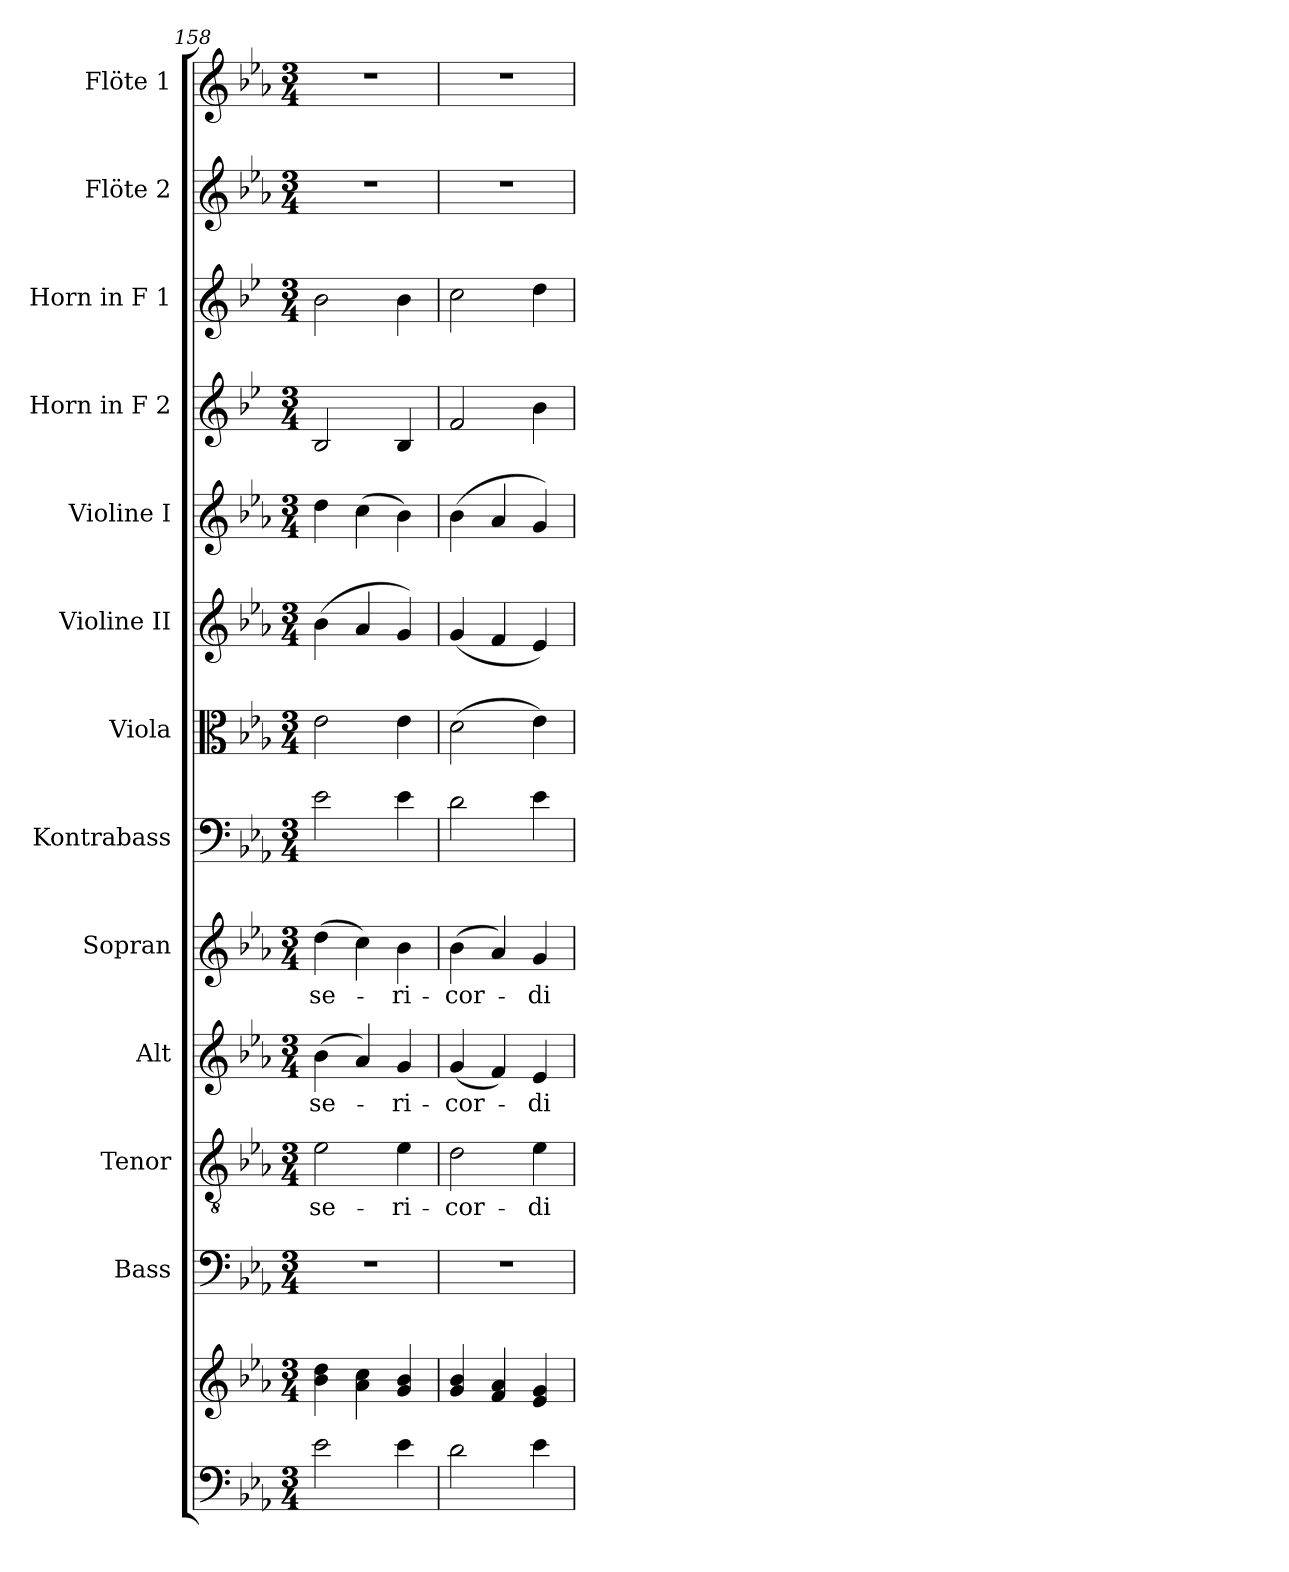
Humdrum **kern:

**kern	**kern	**kern	**kern	**text	**kern	**text	**kern	**text	**kern	**kern	**kern	**kern	**kern	**kern	**kern	**kern
*part13	*part13	*part12	*part11	*part11	*part10	*part10	*part9	*part9	*part8	*part7	*part6	*part5	*part4	*part3	*part2	*part1
*staff14	*staff13	*staff12	*staff11	*staff11	*staff10	*staff10	*staff9	*staff9	*staff8	*staff7	*staff6	*staff5	*staff4	*staff3	*staff2	*staff1
*	*	*I"Bass	*I"Tenor	*	*I"Alt	*	*I"Sopran	*	*I"Kontrabass	*I"Viola	*I"Violine II	*I"Violine I	*I"Horn in F 2	*I"Horn in F 1	*I"Flöte 2	*I"Flöte 1
*	*	*I'B.	*I'T.	*	*I'A.	*	*I'S.	*	*I'Kb.	*I'Vla.	*I'Vl. II	*I'Vl. I	*I'Hrn. F 2	*I'Hrn. F 1	*I'Fl. 2	*I'Fl. 1
*clefF4	*clefG2	*clefF4	*clefGv2	*	*clefG2	*	*clefG2	*	*clefF4	*clefC3	*clefG2	*clefG2	*clefG2	*clefG2	*clefG2	*clefG2
*	*	*	*	*	*	*	*	*	*ITrd7c12	*	*	*	*ITrd4c7	*ITrd4c7	*	*
*k[b-e-a-]	*k[b-e-a-]	*k[b-e-a-]	*k[b-e-a-]	*	*k[b-e-a-]	*	*k[b-e-a-]	*	*k[b-e-a-]	*k[b-e-a-]	*k[b-e-a-]	*k[b-e-a-]	*k[b-e-a-]	*k[b-e-a-]	*k[b-e-a-]	*k[b-e-a-]
*E-:	*E-:	*E-:	*E-:	*	*E-:	*	*E-:	*	*E-:	*E-:	*E-:	*E-:	*E-:	*E-:	*E-:	*E-:
*M3/4	*M3/4	*M3/4	*M3/4	*	*M3/4	*	*M3/4	*	*M3/4	*M3/4	*M3/4	*M3/4	*M3/4	*M3/4	*M3/4	*M3/4
=158	=158	=158	=158	=158	=158	=158	=158	=158	=158	=158	=158	=158	=158	=158	=158	=158
!	!	!	!	!LO:LY:b	!	!LO:LY:b	!	!LO:LY:b	!	!	!	!	!	!	!	!
2e-\	4b-\ 4dd\	2.r	2e-\	-se-	(>4b-\	-se-	(>4dd\	-se-	2E-\	2e-\	(>4b-\	4dd\	2E-/	2e-\	2.r	2.r
.	4a-\ 4cc\	.	.	.	4a-/)	.	4cc\)	.	.	.	4a-/	(>4cc\	.	.	.	.
!	!	!	!	!LO:LY:b	!	!LO:LY:b	!	!LO:LY:b	!	!	!	!	!	!	!	!
4e-\	4g/ 4b-/	.	4e-\	-ri-	4g/	-ri-	4b-\	-ri-	4E-\	4e-\	4g/)	4b-\)	4E-/	4e-\	.	.
=159	=159	=159	=159	=159	=159	=159	=159	=159	=159	=159	=159	=159	=159	=159	=159	=159
!	!	!	!	!LO:LY:b	!	!LO:LY:b	!	!LO:LY:b	!	!	!	!	!	!	!	!
2d\	4g/ 4b-/	2.r	2d\	-cor-	(<4g/	-cor-	(>4b-\	-cor-	2D\	(>2d\	(<4g/	(>4b-\	2B-/	2f\	2.r	2.r
.	4f/ 4a-/	.	.	.	4f/)	.	4a-/)	.	.	.	4f/	4a-/	.	.	.	.
!	!	!	!	!LO:LY:b	!	!LO:LY:b	!	!LO:LY:b	!	!	!	!	!	!	!	!
4e-\	4e-/ 4g/	.	4e-\	-di-	4e-/	-di-	4g/	-di-	4E-\	4e-\)	4e-/)	4g/)	4e-\	4g\	.	.
=	=	=	=	=	=	=	=	=	=	=	=	=	=	=	=	=
*-	*-	*-	*-	*-	*-	*-	*-	*-	*-	*-	*-	*-	*-	*-	*-	*-
